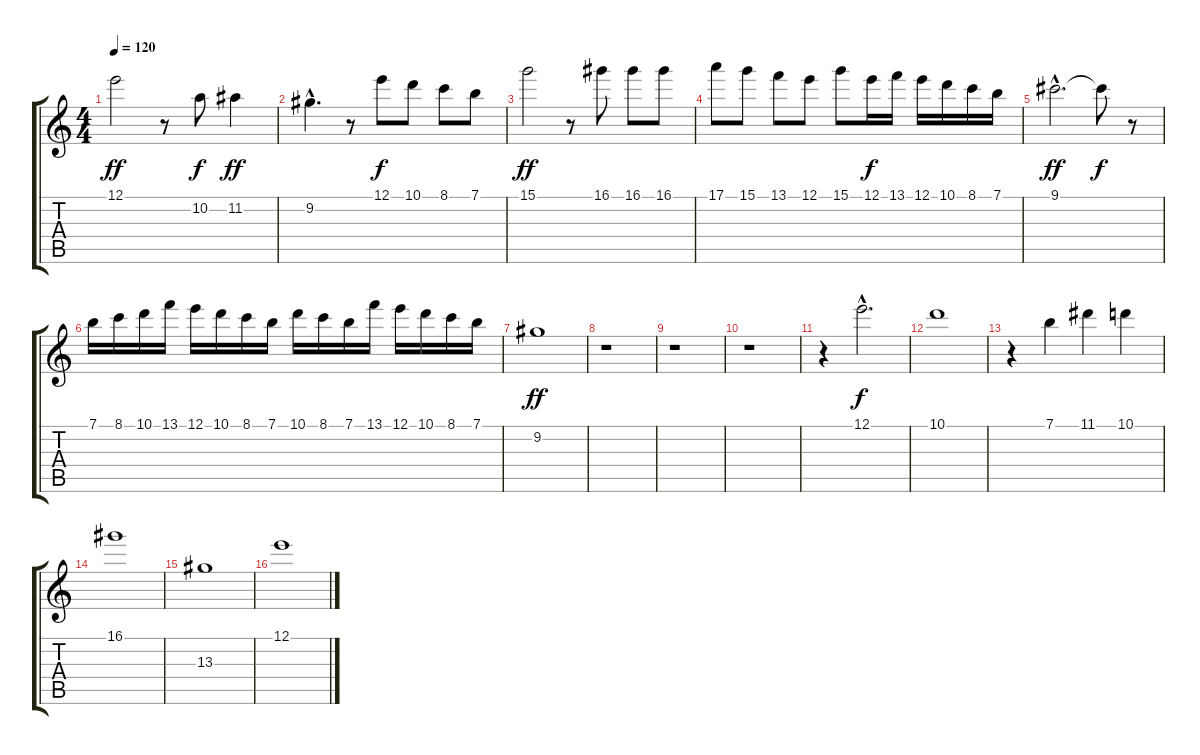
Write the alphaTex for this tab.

\track "" {instrument overdrivenguitar}
\staff {score tabs}
\tuning (E4 B3 G3 D3 A2 E2) {hide}
\ts (4 4)
\tempo 120
\clef g2
\ks c
12.1.2{dy ff} r.8 10.2.8{dy f} 11.2.4{dy ff} |
9.2{hac}.4{d} r.8 12.1.8{dy f} 10.1.8 8.1.8 7.1.8 |
15.1.2{dy ff} r.8 16.1.8 16.1.8 16.1.8 |
17.1.8 15.1.8 13.1.8 12.1.8 15.1.8 12.1.16{dy f} 13.1.16 12.1.16 10.1.16 8.1.16 7.1.16 |
9.1{hac}.2{d dy ff} 9.1{t}.8{dy f} r.8 |
7.1.16 8.1.16 10.1.16 13.1.16 12.1.16 10.1.16 8.1.16 7.1.16 10.1.16 8.1.16 7.1.16 13.1.16 12.1.16 10.1.16 8.1.16 7.1.16 |
9.2.1{dy ff} |
r.1 |
r.1 |
r.1 |
r.4 12.1{hac}.2{d dy f} |
10.1.1 |
r.4 7.1.4 11.1.4 10.1.4 |
16.1.1 |
13.3.1 |
12.1.1
